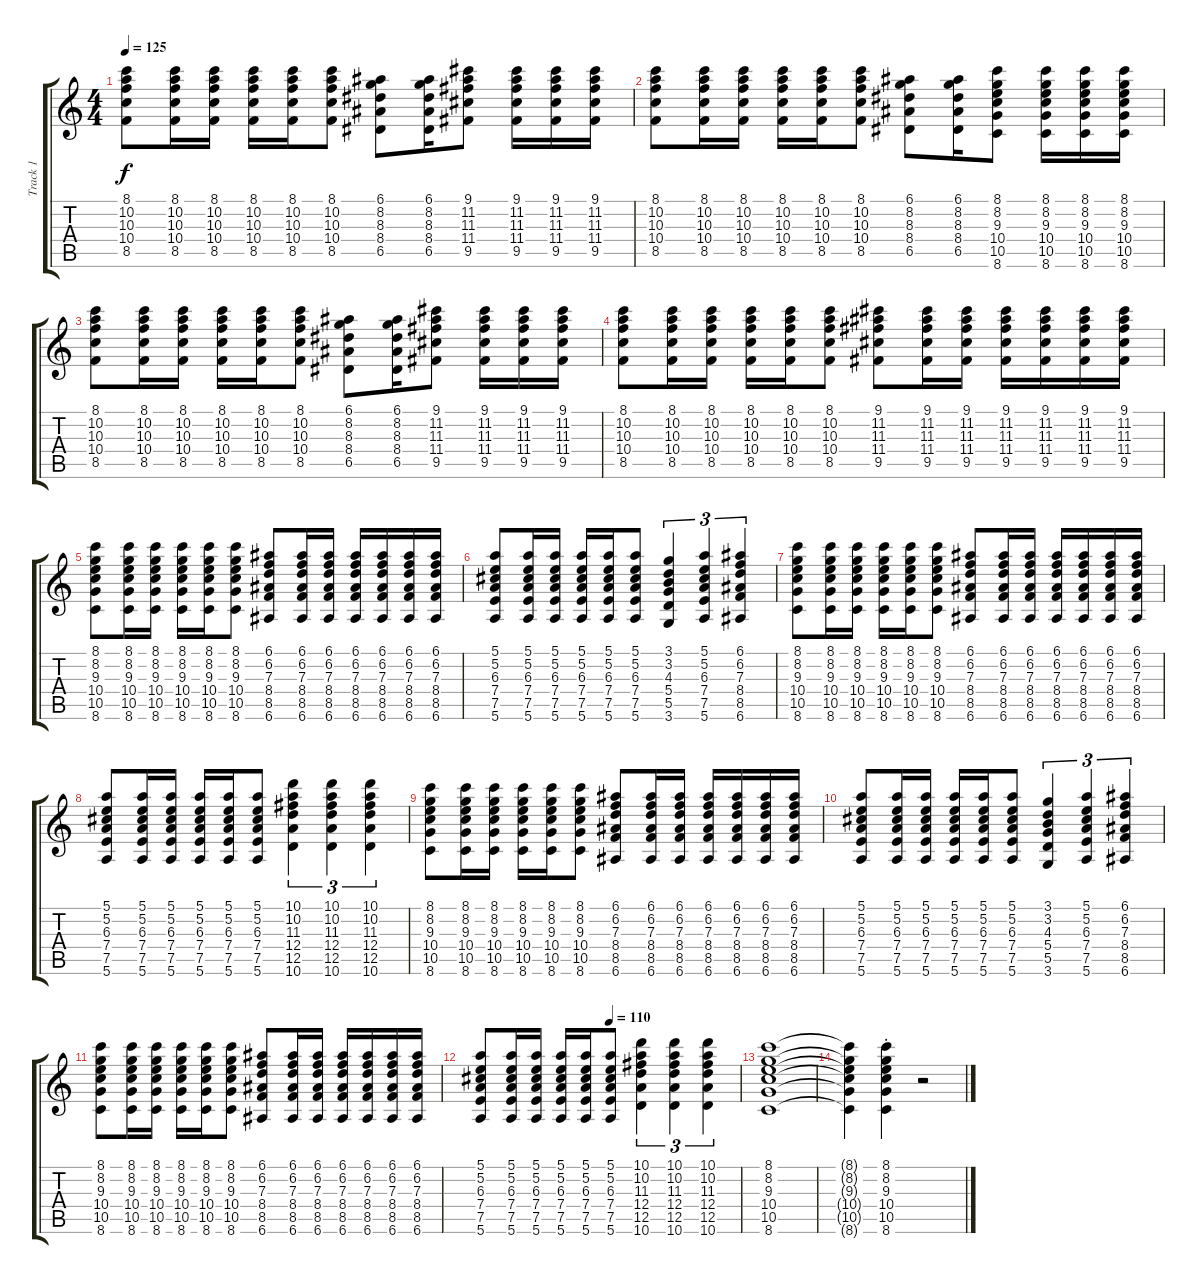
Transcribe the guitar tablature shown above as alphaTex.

\track ("Track 1" "Track 1") {instrument overdrivenguitar}
\staff {score tabs}
\tuning (E4 B3 G3 D3 A2 E2) {hide}
\ts (4 4)
\tempo 125
\clef g2
\ks c
(8.1 10.2 10.3 10.4 8.5).8{dy f} (8.1 10.2 10.3 10.4 8.5).16 (8.1 10.2 10.3 10.4 8.5).16 (8.1 10.2 10.3 10.4 8.5).16 (8.1 10.2 10.3 10.4 8.5).16 (8.1 10.2 10.3 10.4 8.5).8 (6.1 8.2 8.3 8.4 6.5).8 (6.1 8.2 8.3 8.4 6.5).16 (9.1 11.2 11.3 11.4 9.5).8 (9.1 11.2 11.3 11.4 9.5).16 (9.1 11.2 11.3 11.4 9.5).16 (9.1 11.2 11.3 11.4 9.5).16 |
(8.1 10.2 10.3 10.4 8.5).8 (8.1 10.2 10.3 10.4 8.5).16 (8.1 10.2 10.3 10.4 8.5).16 (8.1 10.2 10.3 10.4 8.5).16 (8.1 10.2 10.3 10.4 8.5).16 (8.1 10.2 10.3 10.4 8.5).8 (6.1 8.2 8.3 8.4 6.5).8 (6.1 8.2 8.3 8.4 6.5).16 (8.1 8.2 9.3 10.4 10.5 8.6).8 (8.1 8.2 9.3 10.4 10.5 8.6).16 (8.1 8.2 9.3 10.4 10.5 8.6).16 (8.1 8.2 9.3 10.4 10.5 8.6).16 |
(8.1 10.2 10.3 10.4 8.5).8 (8.1 10.2 10.3 10.4 8.5).16 (8.1 10.2 10.3 10.4 8.5).16 (8.1 10.2 10.3 10.4 8.5).16 (8.1 10.2 10.3 10.4 8.5).16 (8.1 10.2 10.3 10.4 8.5).8 (6.1 8.2 8.3 8.4 6.5).8 (6.1 8.2 8.3 8.4 6.5).16 (9.1 11.2 11.3 11.4 9.5).8 (9.1 11.2 11.3 11.4 9.5).16 (9.1 11.2 11.3 11.4 9.5).16 (9.1 11.2 11.3 11.4 9.5).16 |
(8.1 10.2 10.3 10.4 8.5).8 (8.1 10.2 10.3 10.4 8.5).16 (8.1 10.2 10.3 10.4 8.5).16 (8.1 10.2 10.3 10.4 8.5).16 (8.1 10.2 10.3 10.4 8.5).16 (8.1 10.2 10.3 10.4 8.5).8 (9.1 11.2 11.3 11.4 9.5).8 (9.1 11.2 11.3 11.4 9.5).16 (9.1 11.2 11.3 11.4 9.5).16 (9.1 11.2 11.3 11.4 9.5).16 (9.1 11.2 11.3 11.4 9.5).16 (9.1 11.2 11.3 11.4 9.5).16 (9.1 11.2 11.3 11.4 9.5).16 |
(8.1 8.2 9.3 10.4 10.5 8.6).8 (8.1 8.2 9.3 10.4 10.5 8.6).16 (8.1 8.2 9.3 10.4 10.5 8.6).16 (8.1 8.2 9.3 10.4 10.5 8.6).16 (8.1 8.2 9.3 10.4 10.5 8.6).16 (8.1 8.2 9.3 10.4 10.5 8.6).8 (6.1 6.2 7.3 8.4 8.5 6.6).8 (6.1 6.2 7.3 8.4 8.5 6.6).16 (6.1 6.2 7.3 8.4 8.5 6.6).16 (6.1 6.2 7.3 8.4 8.5 6.6).16 (6.1 6.2 7.3 8.4 8.5 6.6).16 (6.1 6.2 7.3 8.4 8.5 6.6).16 (6.1 6.2 7.3 8.4 8.5 6.6).16 |
(5.1 5.2 6.3 7.4 7.5 5.6).8 (5.1 5.2 6.3 7.4 7.5 5.6).16 (5.1 5.2 6.3 7.4 7.5 5.6).16 (5.1 5.2 6.3 7.4 7.5 5.6).16 (5.1 5.2 6.3 7.4 7.5 5.6).16 (5.1 5.2 6.3 7.4 7.5 5.6).8 (3.1 3.2 4.3 5.4 5.5 3.6).4{tu (3 2)} (5.1 5.2 6.3 7.4 7.5 5.6).4{tu (3 2)} (6.1 6.2 7.3 8.4 8.5 6.6).4{tu (3 2)} |
(8.1 8.2 9.3 10.4 10.5 8.6).8 (8.1 8.2 9.3 10.4 10.5 8.6).16 (8.1 8.2 9.3 10.4 10.5 8.6).16 (8.1 8.2 9.3 10.4 10.5 8.6).16 (8.1 8.2 9.3 10.4 10.5 8.6).16 (8.1 8.2 9.3 10.4 10.5 8.6).8 (6.1 6.2 7.3 8.4 8.5 6.6).8 (6.1 6.2 7.3 8.4 8.5 6.6).16 (6.1 6.2 7.3 8.4 8.5 6.6).16 (6.1 6.2 7.3 8.4 8.5 6.6).16 (6.1 6.2 7.3 8.4 8.5 6.6).16 (6.1 6.2 7.3 8.4 8.5 6.6).16 (6.1 6.2 7.3 8.4 8.5 6.6).16 |
(5.1 5.2 6.3 7.4 7.5 5.6).8 (5.1 5.2 6.3 7.4 7.5 5.6).16 (5.1 5.2 6.3 7.4 7.5 5.6).16 (5.1 5.2 6.3 7.4 7.5 5.6).16 (5.1 5.2 6.3 7.4 7.5 5.6).16 (5.1 5.2 6.3 7.4 7.5 5.6).8 (10.1 10.2 11.3 12.4 12.5 10.6).4{tu (3 2)} (10.1 10.2 11.3 12.4 12.5 10.6).4{tu (3 2)} (10.1 10.2 11.3 12.4 12.5 10.6).4{tu (3 2)} |
(8.1 8.2 9.3 10.4 10.5 8.6).8 (8.1 8.2 9.3 10.4 10.5 8.6).16 (8.1 8.2 9.3 10.4 10.5 8.6).16 (8.1 8.2 9.3 10.4 10.5 8.6).16 (8.1 8.2 9.3 10.4 10.5 8.6).16 (8.1 8.2 9.3 10.4 10.5 8.6).8 (6.1 6.2 7.3 8.4 8.5 6.6).8 (6.1 6.2 7.3 8.4 8.5 6.6).16 (6.1 6.2 7.3 8.4 8.5 6.6).16 (6.1 6.2 7.3 8.4 8.5 6.6).16 (6.1 6.2 7.3 8.4 8.5 6.6).16 (6.1 6.2 7.3 8.4 8.5 6.6).16 (6.1 6.2 7.3 8.4 8.5 6.6).16 |
(5.1 5.2 6.3 7.4 7.5 5.6).8 (5.1 5.2 6.3 7.4 7.5 5.6).16 (5.1 5.2 6.3 7.4 7.5 5.6).16 (5.1 5.2 6.3 7.4 7.5 5.6).16 (5.1 5.2 6.3 7.4 7.5 5.6).16 (5.1 5.2 6.3 7.4 7.5 5.6).8 (3.1 3.2 4.3 5.4 5.5 3.6).4{tu (3 2)} (5.1 5.2 6.3 7.4 7.5 5.6).4{tu (3 2)} (6.1 6.2 7.3 8.4 8.5 6.6).4{tu (3 2)} |
(8.1 8.2 9.3 10.4 10.5 8.6).8 (8.1 8.2 9.3 10.4 10.5 8.6).16 (8.1 8.2 9.3 10.4 10.5 8.6).16 (8.1 8.2 9.3 10.4 10.5 8.6).16 (8.1 8.2 9.3 10.4 10.5 8.6).16 (8.1 8.2 9.3 10.4 10.5 8.6).8 (6.1 6.2 7.3 8.4 8.5 6.6).8 (6.1 6.2 7.3 8.4 8.5 6.6).16 (6.1 6.2 7.3 8.4 8.5 6.6).16 (6.1 6.2 7.3 8.4 8.5 6.6).16 (6.1 6.2 7.3 8.4 8.5 6.6).16 (6.1 6.2 7.3 8.4 8.5 6.6).16 (6.1 6.2 7.3 8.4 8.5 6.6).16 |
\tempo (110 0.5)
(5.1 5.2 6.3 7.4 7.5 5.6).8 (5.1 5.2 6.3 7.4 7.5 5.6).16 (5.1 5.2 6.3 7.4 7.5 5.6).16 (5.1 5.2 6.3 7.4 7.5 5.6).16 (5.1 5.2 6.3 7.4 7.5 5.6).16 (5.1 5.2 6.3 7.4 7.5 5.6).8 (10.1 10.2 11.3 12.4 12.5 10.6).4{tu (3 2)} (10.1 10.2 11.3 12.4 12.5 10.6).4{tu (3 2)} (10.1 10.2 11.3 12.4 12.5 10.6).4{tu (3 2)} |
(8.1 8.2 9.3 10.4 10.5 8.6).1 |
(8.1{t} 8.2{t} 9.3{t} 10.4{t} 10.5{t} 8.6{t}).4 (8.1{st} 8.2{st} 9.3{st} 10.4{st} 10.5{st} 8.6{st}).4 r.2
